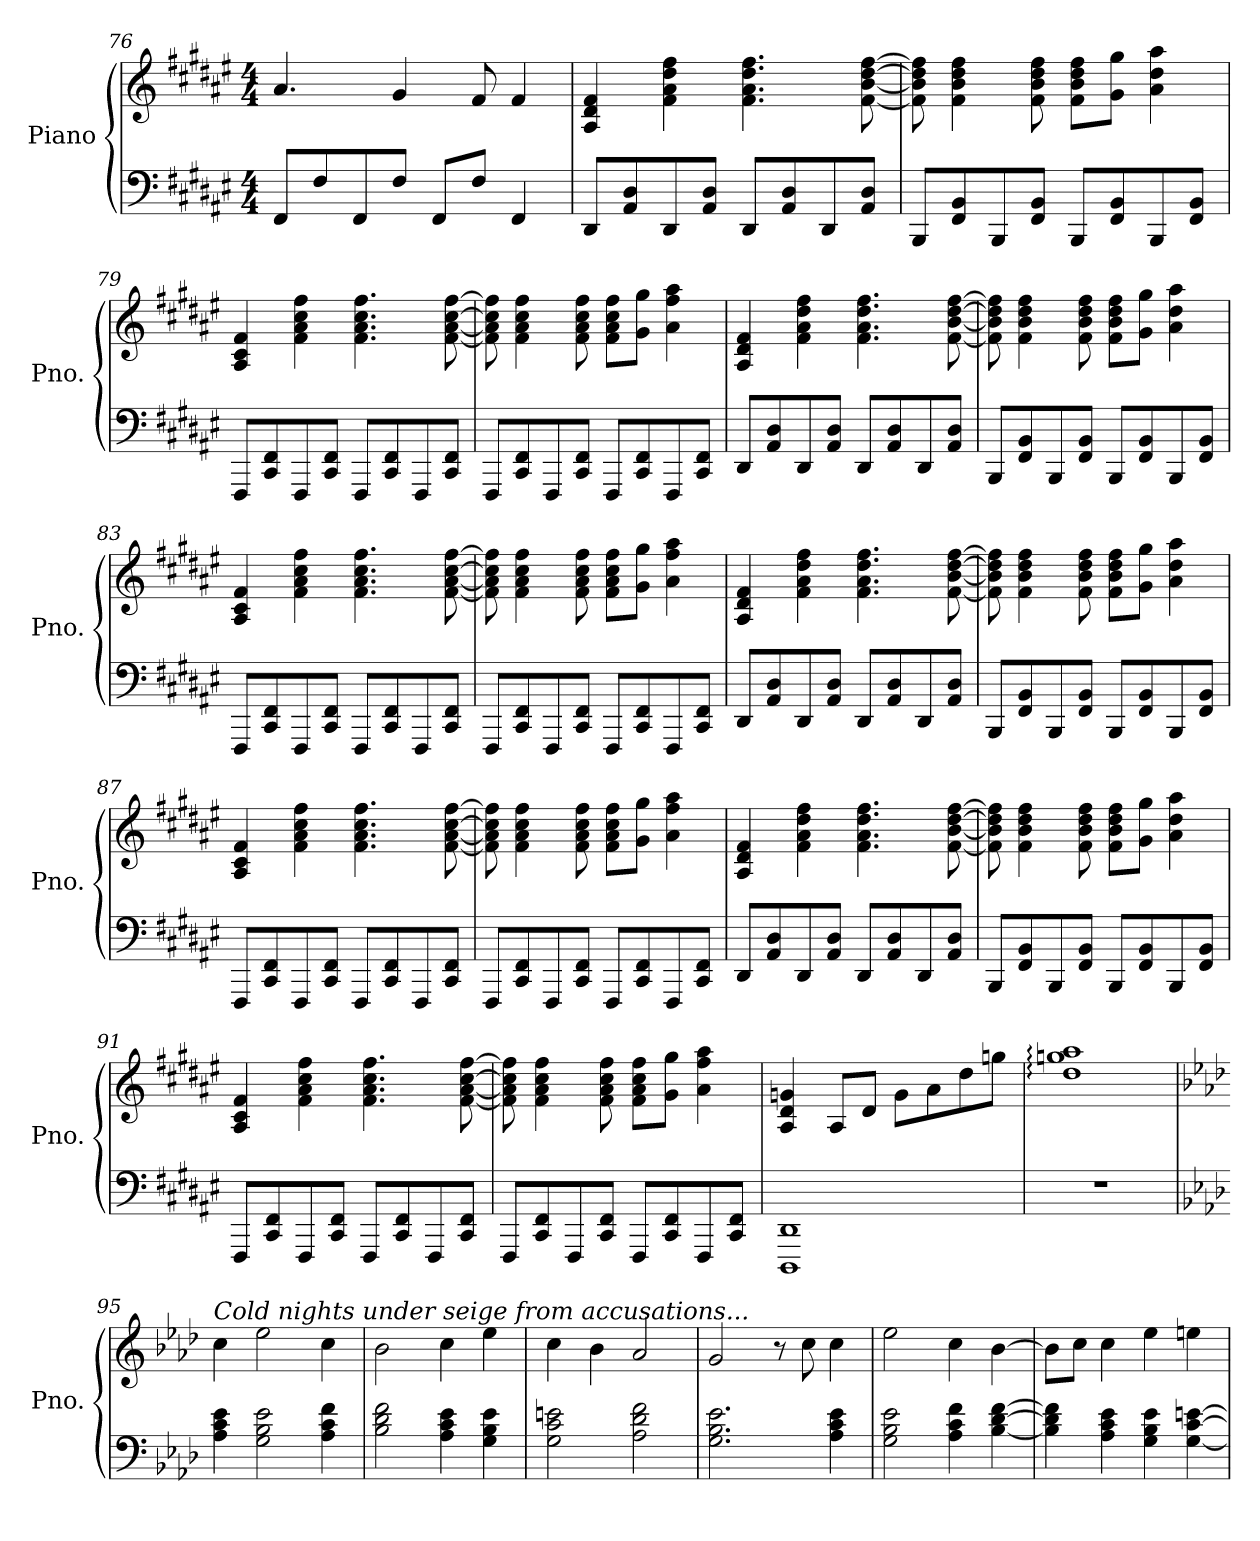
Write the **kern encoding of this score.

**kern	**kern
*part1	*part1
*staff2	*staff1
*I"Piano	*
*I'Pno.	*
*clefF4	*clefG2
*k[f#c#g#d#a#e#]	*k[f#c#g#d#a#e#]
*M4/4	*M4/4
=76	=76
8FF#/L	4.a#/
8F#/	.
8FF#/	.
8F#/J	4g#/
8FF#/L	.
8F#/J	8f#/
4FF#/	4f#/
!!LO:LB:g=z
=77	=77
8DD#/L	4A#/ 4d#/ 4f#/
8AA#/ 8D#/	.
8DD#/	4f#\ 4a#\ 4dd#\ 4ff#\
8AA#/ 8D#/J	.
8DD#/L	4.f#\ 4.a#\ 4.dd#\ 4.ff#\
8AA#/ 8D#/	.
8DD#/	.
8AA#/ 8D#/J	[8f#\ [8b\ [8dd#\ [8ff#\
=78	=78
8BBB/L	8f#\] 8b\] 8dd#\] 8ff#\]
8FF#/ 8BB/	4f#\ 4b\ 4dd#\ 4ff#\
8BBB/	.
8FF#/ 8BB/J	8f#\ 8b\ 8dd#\ 8ff#\
8BBB/L	8f#\ 8b\ 8dd#\ 8ff#\L
8FF#/ 8BB/	8g#\ 8gg#\J
8BBB/	4a#\ 4dd#\ 4aa#\
8FF#/ 8BB/J	.
=79	=79
8FFF#/L	4A#/ 4c#/ 4f#/
8CC#/ 8FF#/	.
8FFF#/	4f#\ 4a#\ 4cc#\ 4ff#\
8CC#/ 8FF#/J	.
8FFF#/L	4.f#\ 4.a#\ 4.cc#\ 4.ff#\
8CC#/ 8FF#/	.
8FFF#/	.
8CC#/ 8FF#/J	[8f#\ [8a#\ [8cc#\ [8ff#\
=80	=80
8FFF#/L	8f#\] 8a#\] 8cc#\] 8ff#\]
8CC#/ 8FF#/	4f#\ 4a#\ 4cc#\ 4ff#\
8FFF#/	.
8CC#/ 8FF#/J	8f#\ 8a#\ 8cc#\ 8ff#\
8FFF#/L	8f#\ 8a#\ 8cc#\ 8ff#\L
8CC#/ 8FF#/	8g#\ 8gg#\J
8FFF#/	4a#\ 4ff#\ 4aa#\
8CC#/ 8FF#/J	.
!!LO:LB:g=z
=81	=81
8DD#/L	4A#/ 4d#/ 4f#/
8AA#/ 8D#/	.
8DD#/	4f#\ 4a#\ 4dd#\ 4ff#\
8AA#/ 8D#/J	.
8DD#/L	4.f#\ 4.a#\ 4.dd#\ 4.ff#\
8AA#/ 8D#/	.
8DD#/	.
8AA#/ 8D#/J	[8f#\ [8b\ [8dd#\ [8ff#\
=82	=82
8BBB/L	8f#\] 8b\] 8dd#\] 8ff#\]
8FF#/ 8BB/	4f#\ 4b\ 4dd#\ 4ff#\
8BBB/	.
8FF#/ 8BB/J	8f#\ 8b\ 8dd#\ 8ff#\
8BBB/L	8f#\ 8b\ 8dd#\ 8ff#\L
8FF#/ 8BB/	8g#\ 8gg#\J
8BBB/	4a#\ 4dd#\ 4aa#\
8FF#/ 8BB/J	.
=83	=83
8FFF#/L	4A#/ 4c#/ 4f#/
8CC#/ 8FF#/	.
8FFF#/	4f#\ 4a#\ 4cc#\ 4ff#\
8CC#/ 8FF#/J	.
8FFF#/L	4.f#\ 4.a#\ 4.cc#\ 4.ff#\
8CC#/ 8FF#/	.
8FFF#/	.
8CC#/ 8FF#/J	[8f#\ [8a#\ [8cc#\ [8ff#\
=84	=84
8FFF#/L	8f#\] 8a#\] 8cc#\] 8ff#\]
8CC#/ 8FF#/	4f#\ 4a#\ 4cc#\ 4ff#\
8FFF#/	.
8CC#/ 8FF#/J	8f#\ 8a#\ 8cc#\ 8ff#\
8FFF#/L	8f#\ 8a#\ 8cc#\ 8ff#\L
8CC#/ 8FF#/	8g#\ 8gg#\J
8FFF#/	4a#\ 4ff#\ 4aa#\
8CC#/ 8FF#/J	.
!!LO:LB:g=z
=85	=85
8DD#/L	4A#/ 4d#/ 4f#/
8AA#/ 8D#/	.
8DD#/	4f#\ 4a#\ 4dd#\ 4ff#\
8AA#/ 8D#/J	.
8DD#/L	4.f#\ 4.a#\ 4.dd#\ 4.ff#\
8AA#/ 8D#/	.
8DD#/	.
8AA#/ 8D#/J	[8f#\ [8b\ [8dd#\ [8ff#\
=86	=86
8BBB/L	8f#\] 8b\] 8dd#\] 8ff#\]
8FF#/ 8BB/	4f#\ 4b\ 4dd#\ 4ff#\
8BBB/	.
8FF#/ 8BB/J	8f#\ 8b\ 8dd#\ 8ff#\
8BBB/L	8f#\ 8b\ 8dd#\ 8ff#\L
8FF#/ 8BB/	8g#\ 8gg#\J
8BBB/	4a#\ 4dd#\ 4aa#\
8FF#/ 8BB/J	.
=87	=87
8FFF#/L	4A#/ 4c#/ 4f#/
8CC#/ 8FF#/	.
8FFF#/	4f#\ 4a#\ 4cc#\ 4ff#\
8CC#/ 8FF#/J	.
8FFF#/L	4.f#\ 4.a#\ 4.cc#\ 4.ff#\
8CC#/ 8FF#/	.
8FFF#/	.
8CC#/ 8FF#/J	[8f#\ [8a#\ [8cc#\ [8ff#\
=88	=88
8FFF#/L	8f#\] 8a#\] 8cc#\] 8ff#\]
8CC#/ 8FF#/	4f#\ 4a#\ 4cc#\ 4ff#\
8FFF#/	.
8CC#/ 8FF#/J	8f#\ 8a#\ 8cc#\ 8ff#\
8FFF#/L	8f#\ 8a#\ 8cc#\ 8ff#\L
8CC#/ 8FF#/	8g#\ 8gg#\J
8FFF#/	4a#\ 4ff#\ 4aa#\
8CC#/ 8FF#/J	.
!!LO:LB:g=z
=89	=89
8DD#/L	4A#/ 4d#/ 4f#/
8AA#/ 8D#/	.
8DD#/	4f#\ 4a#\ 4dd#\ 4ff#\
8AA#/ 8D#/J	.
8DD#/L	4.f#\ 4.a#\ 4.dd#\ 4.ff#\
8AA#/ 8D#/	.
8DD#/	.
8AA#/ 8D#/J	[8f#\ [8b\ [8dd#\ [8ff#\
=90	=90
8BBB/L	8f#\] 8b\] 8dd#\] 8ff#\]
8FF#/ 8BB/	4f#\ 4b\ 4dd#\ 4ff#\
8BBB/	.
8FF#/ 8BB/J	8f#\ 8b\ 8dd#\ 8ff#\
8BBB/L	8f#\ 8b\ 8dd#\ 8ff#\L
8FF#/ 8BB/	8g#\ 8gg#\J
8BBB/	4a#\ 4dd#\ 4aa#\
8FF#/ 8BB/J	.
=91	=91
8FFF#/L	4A#/ 4c#/ 4f#/
8CC#/ 8FF#/	.
8FFF#/	4f#\ 4a#\ 4cc#\ 4ff#\
8CC#/ 8FF#/J	.
8FFF#/L	4.f#\ 4.a#\ 4.cc#\ 4.ff#\
8CC#/ 8FF#/	.
8FFF#/	.
8CC#/ 8FF#/J	[8f#\ [8a#\ [8cc#\ [8ff#\
=92	=92
8FFF#/L	8f#\] 8a#\] 8cc#\] 8ff#\]
8CC#/ 8FF#/	4f#\ 4a#\ 4cc#\ 4ff#\
8FFF#/	.
8CC#/ 8FF#/J	8f#\ 8a#\ 8cc#\ 8ff#\
8FFF#/L	8f#\ 8a#\ 8cc#\ 8ff#\L
8CC#/ 8FF#/	8g#\ 8gg#\J
8FFF#/	4a#\ 4ff#\ 4aa#\
8CC#/ 8FF#/J	.
!!LO:PB:g=z
=93	=93
*	*MM93
1DDD# 1DD#	4A#/ 4d#/ 4gn/
.	8A#/L
.	8d#/J
.	8g\L
.	8a#\
.	8dd#\
.	8ggn\J
=94	=94
1r	1dd#: 1ggn: 1aa#:
=95	=95
*k[b-e-a-d-]	*k[b-e-a-d-]
!	!LO:TX:a:i:t=Cold nights under seige from accusations...
4A-\ 4c\ 4e-\	4cc\
2G\ 2B-\ 2e-\	2ee-\
4A-\ 4c\ 4f\	4cc\
=96	=96
2B-\ 2d-\ 2f\	2b-\
4A-\ 4c\ 4e-\	4cc\
4G\ 4B-\ 4e-\	4ee-\
=97	=97
2G\ 2c\ 2en\	4cc\
.	4b-\
2A-\ 2d-\ 2f\	2a-/
=98	=98
2.G\ 2.B-\ 2.e-\	2g/
.	8r
.	8cc\
4A-\ 4c\ 4e-\	4cc\
=99	=99
2G\ 2B-\ 2e-\	2ee-\
4A-\ 4c\ 4f\	4cc\
[4B-\ [4d-\ [4f\	[4b-\
!!LO:LB:g=z
=100	=100
4B-\] 4d-\] 4f\]	8b-\L]
.	8cc\J
4A-\ 4c\ 4e-\	4cc\
4G\ 4B-\ 4e-\	4ee-\
[4G\ [4c\ [4en\	4een\
=	=
*-	*-
